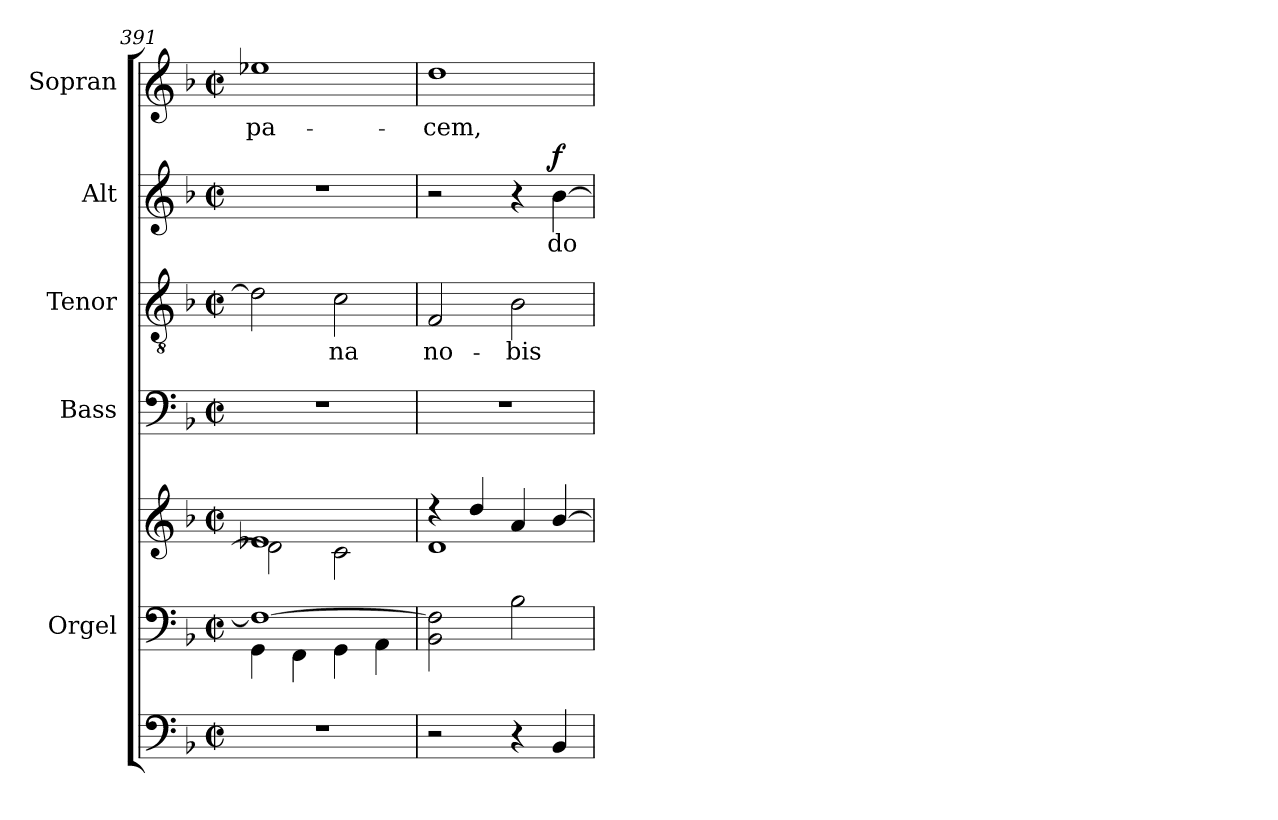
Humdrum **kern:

**kern	**kern	**kern	**kern	**kern	**text	**kern	**text	**dynam	**kern	**text
*part6	*part5	*part5	*part4	*part3	*part3	*part2	*part2	*part2	*part1	*part1
*staff7	*staff6	*staff5	*staff4	*staff3	*staff3	*staff2	*staff2	*staff2	*staff1	*staff1
*	*I"Orgel	*	*I"Bass	*I"Tenor	*	*I"Alt	*	*	*I"Sopran	*
*	*I'Org.	*	*I'B	*I'T	*	*I'A	*	*	*I'S	*
*clefF4	*clefF4	*clefG2	*clefF4	*clefGv2	*	*clefG2	*	*	*clefG2	*
*ITrd7c12	*	*	*	*	*	*	*	*	*	*
*k[b-]	*k[b-]	*k[b-]	*k[b-]	*k[b-]	*	*k[b-]	*	*	*k[b-]	*
*F:	*F:	*F:	*F:	*F:	*	*F:	*	*	*F:	*
*M2/2	*M2/2	*M2/2	*M2/2	*M2/2	*	*M2/2	*	*	*M2/2	*
*met(c|)	*met(c|)	*met(c|)	*met(c|)	*met(c|)	*	*met(c|)	*	*	*met(c|)	*
=391	=391	=391	=391	=391	=391	=391	=391	=391	=391	=391
*	*^	*^	*	*	*	*	*	*	*	*
!	!	!	!	!	!	!	!	!	!	!	!	!LO:LY:b
1r	1F_	4GG\	1e-X	2d\]	1r	2d\]	.	1r	.	.	1ee-X	pa-
.	.	4FF\	.	.	.	.	.	.	.	.	.	.
!	!	!	!	!	!	!	!LO:LY:b	!	!	!	!	!
.	.	4GG\	.	2c\	.	2c\	-na	.	.	.	.	.
.	.	4AA\	.	.	.	.	.	.	.	.	.	.
=392	=392	=392	=392	=392	=392	=392	=392	=392	=392	=392	=392	=392
!	!	!	!	!	!	!	!LO:LY:b	!	!	!	!	!LO:LY:b
*	*v	*v	*	*	*	*	*	*	*	*	*	*
2r	2BB-\ 2F\]	4rdd	1d	1r	2F/	no-	2r	.	.	1dd	-cem,
.	.	4dd/	.	.	.	.	.	.	.	.	.
!	!	!	!	!	!	!LO:LY:b	!	!	!	!	!
4r	2B-\	4a/	.	.	2B-\	-bis	4r	.	.	.	.
!	!	!	!	!	!	!	!	!LO:LY:b	!LO:DY:a	!	!
4BBB-/	.	[>4b-/	.	.	.	.	[4b-\	do-	f	.	.
*	*	*v	*v	*	*	*	*	*	*	*	*
=	=	=	=	=	=	=	=	=	=	=
*-	*-	*-	*-	*-	*-	*-	*-	*-	*-	*-
